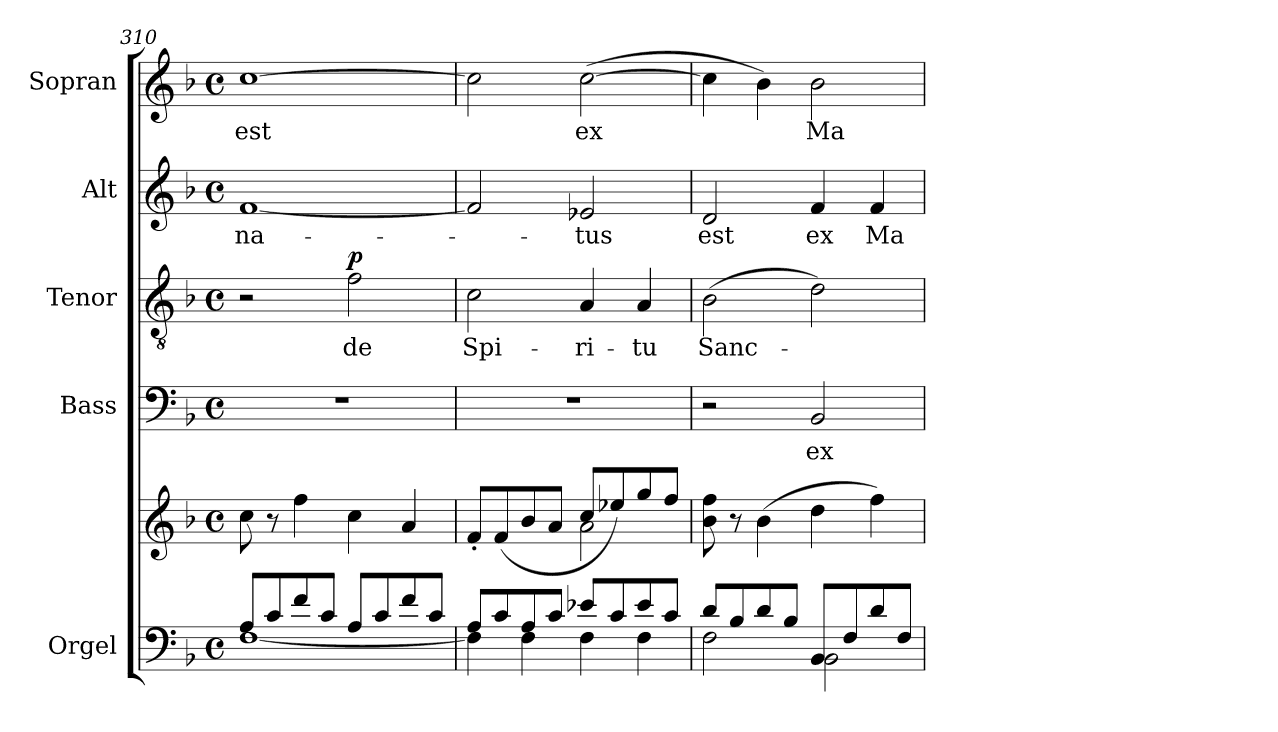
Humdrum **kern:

**kern	**kern	**kern	**text	**kern	**text	**dynam	**kern	**text	**kern	**text
*part5	*part5	*part4	*part4	*part3	*part3	*part3	*part2	*part2	*part1	*part1
*staff6	*staff5	*staff4	*staff4	*staff3	*staff3	*staff3	*staff2	*staff2	*staff1	*staff1
*I"Orgel	*	*I"Bass	*	*I"Tenor	*	*	*I"Alt	*	*I"Sopran	*
*I'Org.	*	*I'B	*	*I'T	*	*	*I'A	*	*I'S	*
*clefF4	*clefG2	*clefF4	*	*clefGv2	*	*	*clefG2	*	*clefG2	*
*k[b-]	*k[b-]	*k[b-]	*	*k[b-]	*	*	*k[b-]	*	*k[b-]	*
*F:	*F:	*F:	*	*F:	*	*	*F:	*	*F:	*
*M4/4	*M4/4	*M4/4	*	*M4/4	*	*	*M4/4	*	*M4/4	*
*met(c)	*met(c)	*met(c)	*	*met(c)	*	*	*met(c)	*	*met(c)	*
=310	=310	=310	=310	=310	=310	=310	=310	=310	=310	=310
*^	*	*	*	*	*	*	*	*	*	*
!	!	!	!	!	!	!	!	!	!LO:LY:b	!	!LO:LY:b
8A/L	[<1F	8cc\	1r	.	2r	.	.	[1f	-na-	[1cc	est
8c/	.	8r	.	.	.	.	.	.	.	.	.
8f/	.	4ff\	.	.	.	.	.	.	.	.	.
8c/J	.	.	.	.	.	.	.	.	.	.	.
!	!	!	!	!	!	!LO:LY:b	!LO:DY:a	!	!	!	!
8A/L	.	4cc\	.	.	2f\	de	p	.	.	.	.
8c/	.	.	.	.	.	.	.	.	.	.	.
8f/	.	4a/	.	.	.	.	.	.	.	.	.
8c/J	.	.	.	.	.	.	.	.	.	.	.
=311	=311	=311	=311	=311	=311	=311	=311	=311	=311	=311	=311
*	*	*^	*	*	*	*	*	*	*	*	*
!	!	!	!	!	!	!	!LO:LY:b	!	!	!	!	!
8A/L	4F\]	8f'</L	2ryy	1r	.	2c\	Spi-	.	2f/]	.	2cc\]	.
8c/	.	(>8f/	.	.	.	.	.	.	.	.	.	.
8A/	4F\	8b-/	.	.	.	.	.	.	.	.	.	.
8c/J	.	8a/J	.	.	.	.	.	.	.	.	.	.
!	!	!	!	!	!	!	!LO:LY:b	!	!	!LO:LY:b	!	!LO:LY:b
8e-X/L	4F\	8cc/L	2a\	.	.	4A/	-ri-	.	2e-X/	-tus	(>[2cc\	ex
8c/	.	8ee-X/)	.	.	.	.	.	.	.	.	.	.
!	!	!	!	!	!	!	!LO:LY:b	!	!	!	!	!
8e-/	4F\	8gg/	.	.	.	4A/	-tu	.	.	.	.	.
8c/J	.	8ff/J	.	.	.	.	.	.	.	.	.	.
*	*	*v	*v	*	*	*	*	*	*	*	*	*
=312	=312	=312	=312	=312	=312	=312	=312	=312	=312	=312	=312
!	!	!	!	!	!	!LO:LY:b	!	!	!LO:LY:b	!	!
8d/L	2F\	8b-\ 8ff\	2r	.	(>2B-\	Sanc-	.	2d/	est	4cc\]	.
8B-/	.	8r	.	.	.	.	.	.	.	.	.
8d/	.	(>4b-\	.	.	.	.	.	.	.	4b-\)	.
8B-/J	.	.	.	.	.	.	.	.	.	.	.
!	!	!	!	!LO:LY:b	!	!	!	!	!LO:LY:b	!	!LO:LY:b
8BB-/L	2BB-\	4dd\	2BB-/	ex	2d\)	.	.	4f/	ex	2b-\	Ma-
8F/	.	.	.	.	.	.	.	.	.	.	.
!	!	!	!	!	!	!	!	!	!LO:LY:b	!	!
8d/	.	4ff\)	.	.	.	.	.	4f/	Ma-	.	.
8F/J	.	.	.	.	.	.	.	.	.	.	.
*v	*v	*	*	*	*	*	*	*	*	*	*
=	=	=	=	=	=	=	=	=	=	=
*-	*-	*-	*-	*-	*-	*-	*-	*-	*-	*-
